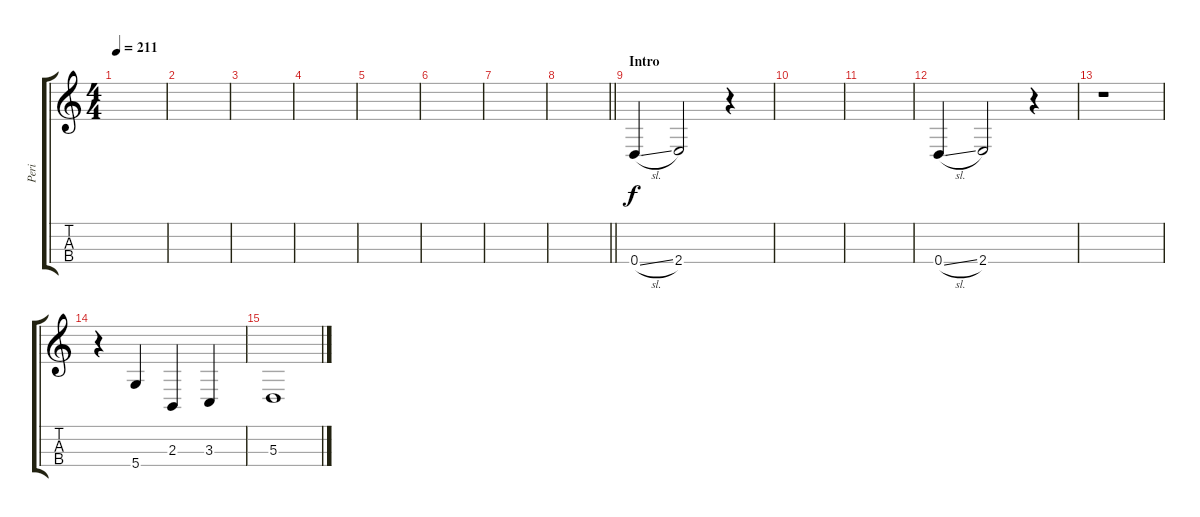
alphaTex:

\track ("Peri" "Peri") {instrument electricbassfinger}
\staff {score tabs}
\tuning (G2 D2 A1 D2) {hide}
\ts (4 4)
\tempo 211
\clef g2
\ks c
|
|
|
|
|
|
|
\barLineRight lightlight
|
\section ("" "Intro")
0.4{sl}.4 2.4.2 r.4 |
|
|
0.4{sl}.4 2.4.2 r.4 |
r.1 |
r.4 5.4.4 2.3.4 3.3.4 |
5.3.1
